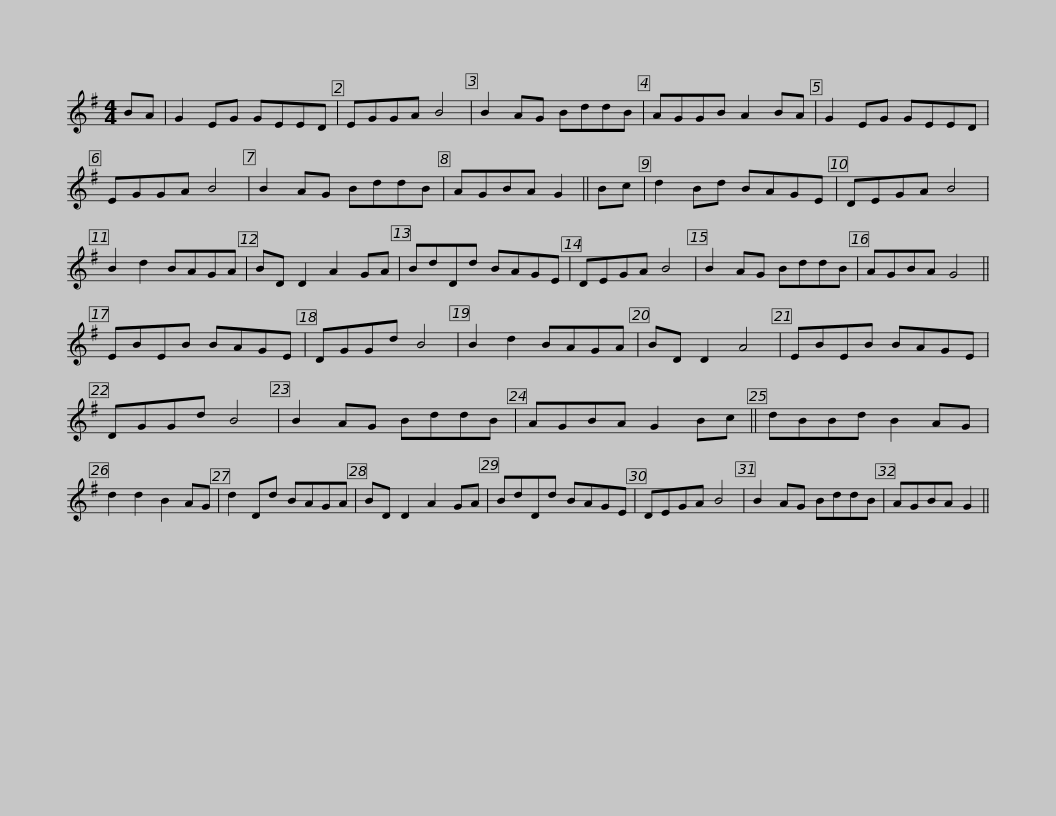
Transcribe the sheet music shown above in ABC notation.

X:1
L:1/8
M:4/4
I:linebreak $
K:G
V:1 treble
V:1
 BA | G2 EG GEED | EGGA B4 | B2 AG BddB | AGGB A2 BA | %5
 G2 EG GEED | EGGA B4 |$ B2 AG BddB | AGBA G2 || Bc | %10
 d2 Bd BAGE | DEGA B4 | B2 d2 BAGA | BD D2 A2 GA |$ BdDd BAGE | %15
 DEGA B4 | B2 AG BddB | AGBA G4 || EBEB BAGE | DGGd B4 | %20
 B2 d2 BAGA |$ BD D2 A4 | EBEB BAGE | DGGd B4 | B2 AG BddB | %25
 AGBA G2 Bc || dBBd B2 AG | d2 d2 B2 AG |$ d2 Dd BAGA | BD D2 A2 GA | %30
 BdDd BAGE | DEGA B4 | B2 AG BddB | AGBA G2 || %34
